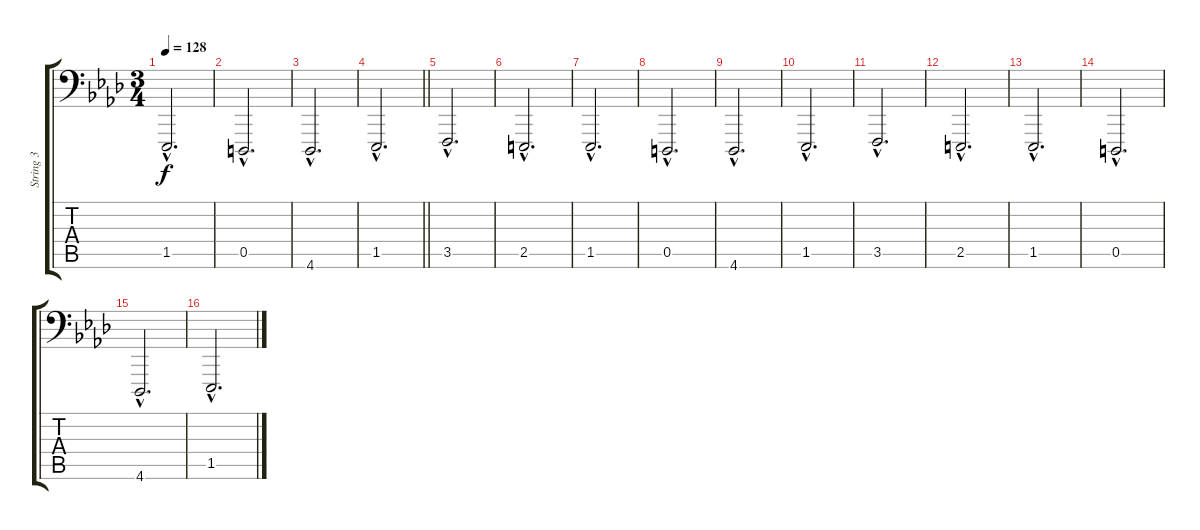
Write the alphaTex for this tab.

\track ("String 3" "String 3") {instrument stringensemble1}
\staff {score tabs}
\tuning (Bb2 F2 C2 G1 D1 A0) {hide}
\ts (3 4)
\tempo 128
\clef f4
\ks fminor
1.5{hac}.2{d dy f} |
0.5{hac}.2{d} |
4.6{hac}.2{d} |
\barLineRight lightlight
1.5{hac}.2{d} |
3.5{hac}.2{d volume 16} |
2.5{hac}.2{d} |
1.5{hac}.2{d} |
0.5{hac}.2{d} |
4.6{hac}.2{d} |
1.5{hac}.2{d} |
3.5{hac}.2{d} |
2.5{hac}.2{d} |
1.5{hac}.2{d} |
0.5{hac}.2{d} |
4.6{hac}.2{d} |
1.5{hac}.2{d}
